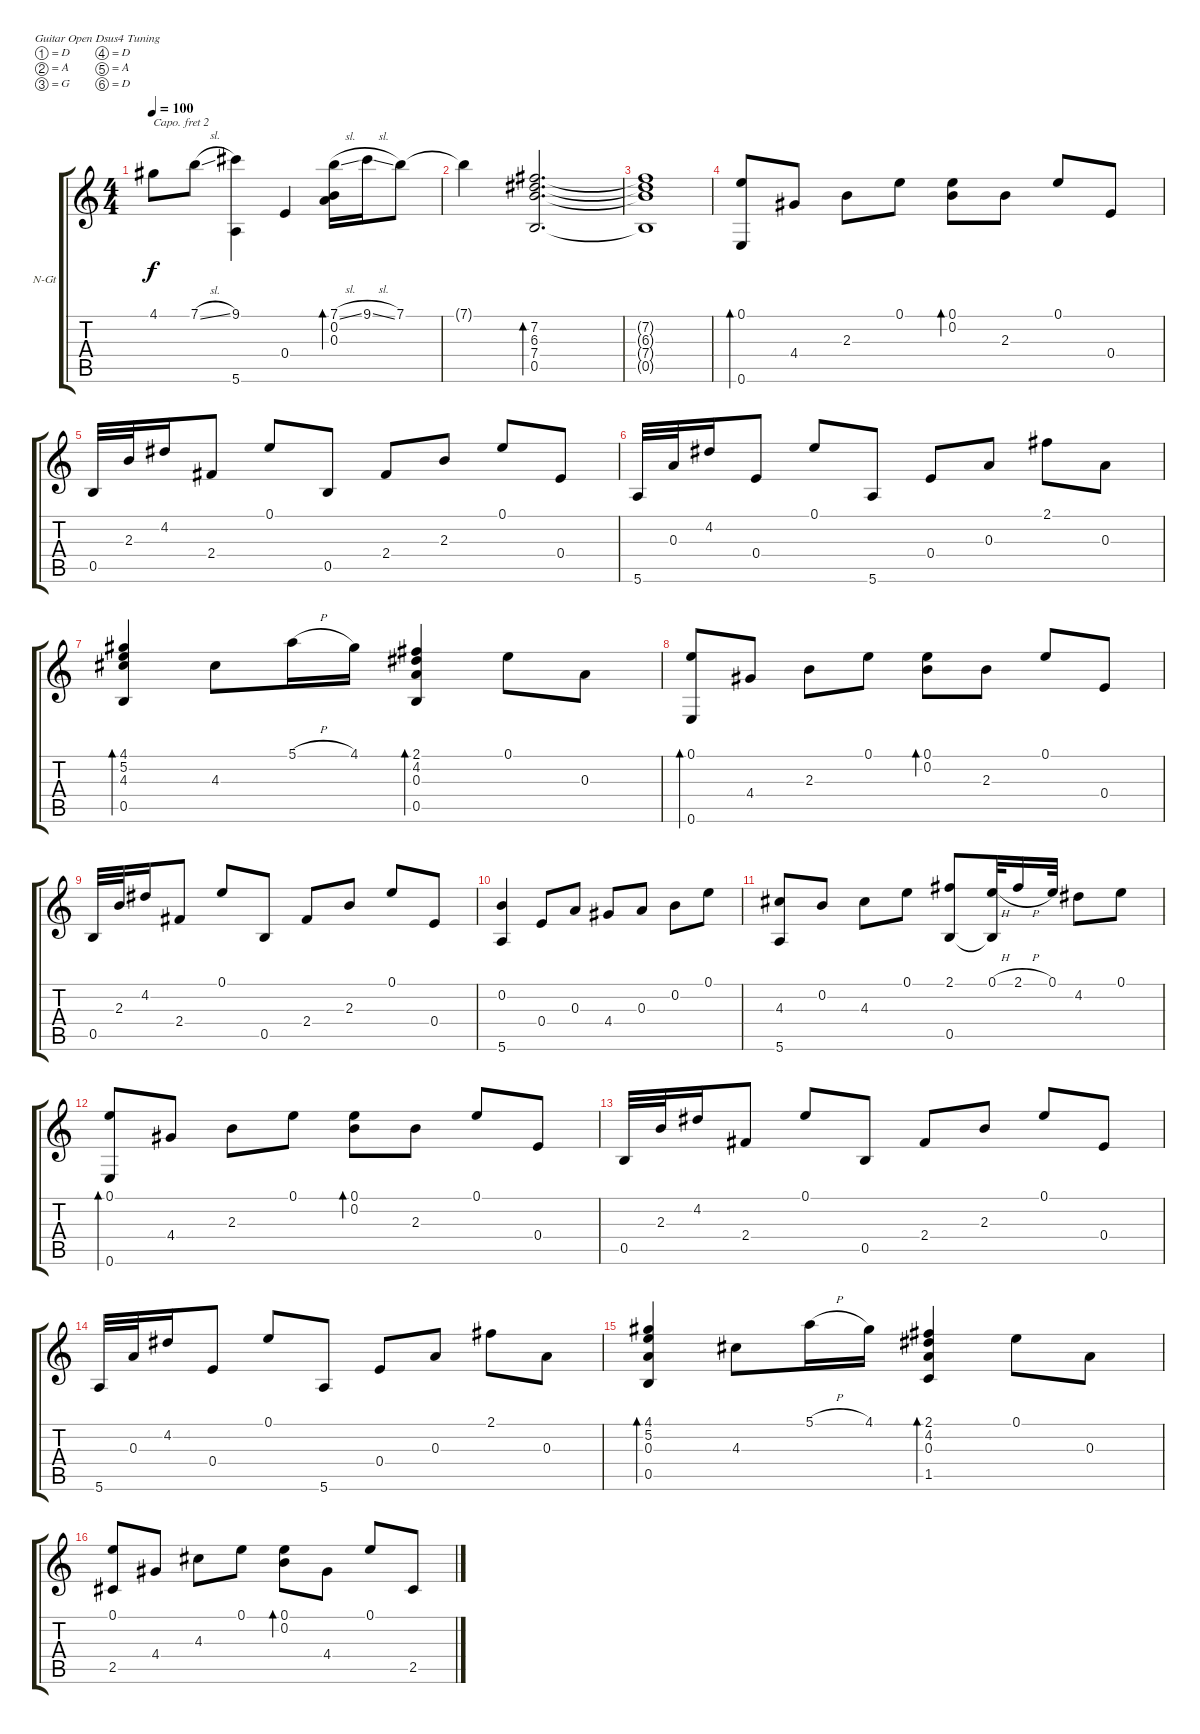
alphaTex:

\bracketExtendMode groupsimilarinstruments
\firstSystemTrackNameOrientation horizontal
\otherSystemsTrackNameOrientation horizontal
\track ("Capo fret 2" "N-Gt") {instrument acousticguitarnylon}
\staff {score tabs}
\capo 2
\tuning (D4 A3 G3 D3 A2 D2)
\ts (4 4)
\tempo 100
\clef g2
\ks c
4.1.8{dy f} 7.1{sl}.8 (9.1 5.6).4 0.4.4 (7.1{sl} 0.2 0.3).16{bd 120} 9.1{sl}.16 7.1.8 |
7.1{t}.4 (7.2 6.3 7.4 0.5).2{d bd 240} |
(7.2{t} 6.3{t} 7.4{t} 0.5{t}).1 |
(0.1 0.6).8{bd 60} 4.4.8 2.3.8 0.1.8 (0.1 0.2).8{bd 60} 2.3.8 0.1.8 0.4.8 |
0.5.32 2.3.32 4.2.16 2.4.8 0.1.8 0.5.8 2.4.8 2.3.8 0.1.8 0.4.8 |
5.6.32 0.3.32 4.2.16 0.4.8 0.1.8 5.6.8 0.4.8 0.3.8 2.1.8 0.3.8 |
(4.1 5.2 4.3 0.5).4{bd 240} 4.3.8 5.1{h}.16 4.1.16 (2.1 4.2 0.3 0.5).4{bd 240} 0.1.8 0.3.8 |
(0.1 0.6).8{bd 60} 4.4.8 2.3.8 0.1.8 (0.1 0.2).8{bd 60} 2.3.8 0.1.8 0.4.8 |
0.5.32 2.3.32 4.2.16 2.4.8 0.1.8 0.5.8 2.4.8 2.3.8 0.1.8 0.4.8 |
(0.2 5.6).4 0.4.8 0.3.8 4.4.8 0.3.8 0.2.8 0.1.8 |
(4.3 5.6).8 0.2.8 4.3.8 0.1.8 (2.1 0.5).8 (0.1{h} 0.5{t}).32 2.1{h}.16 0.1.32 4.2.8 0.1.8 |
(0.1 0.6).8{bd 60} 4.4.8 2.3.8 0.1.8 (0.1 0.2).8{bd 60} 2.3.8 0.1.8 0.4.8 |
0.5.32 2.3.32 4.2.16 2.4.8 0.1.8 0.5.8 2.4.8 2.3.8 0.1.8 0.4.8 |
5.6.32 0.3.32 4.2.16 0.4.8 0.1.8 5.6.8 0.4.8 0.3.8 2.1.8 0.3.8 |
(4.1 5.2 0.3 0.5).4{bd 240} 4.3.8 5.1{h}.16 4.1.16 (2.1 4.2 0.3 1.5).4{bd 240} 0.1.8 0.3.8 |
(0.1 2.5).8 4.4.8 4.3.8 0.1.8 (0.1 0.2).8{bd 60} 4.4.8 0.1.8 2.5.8
